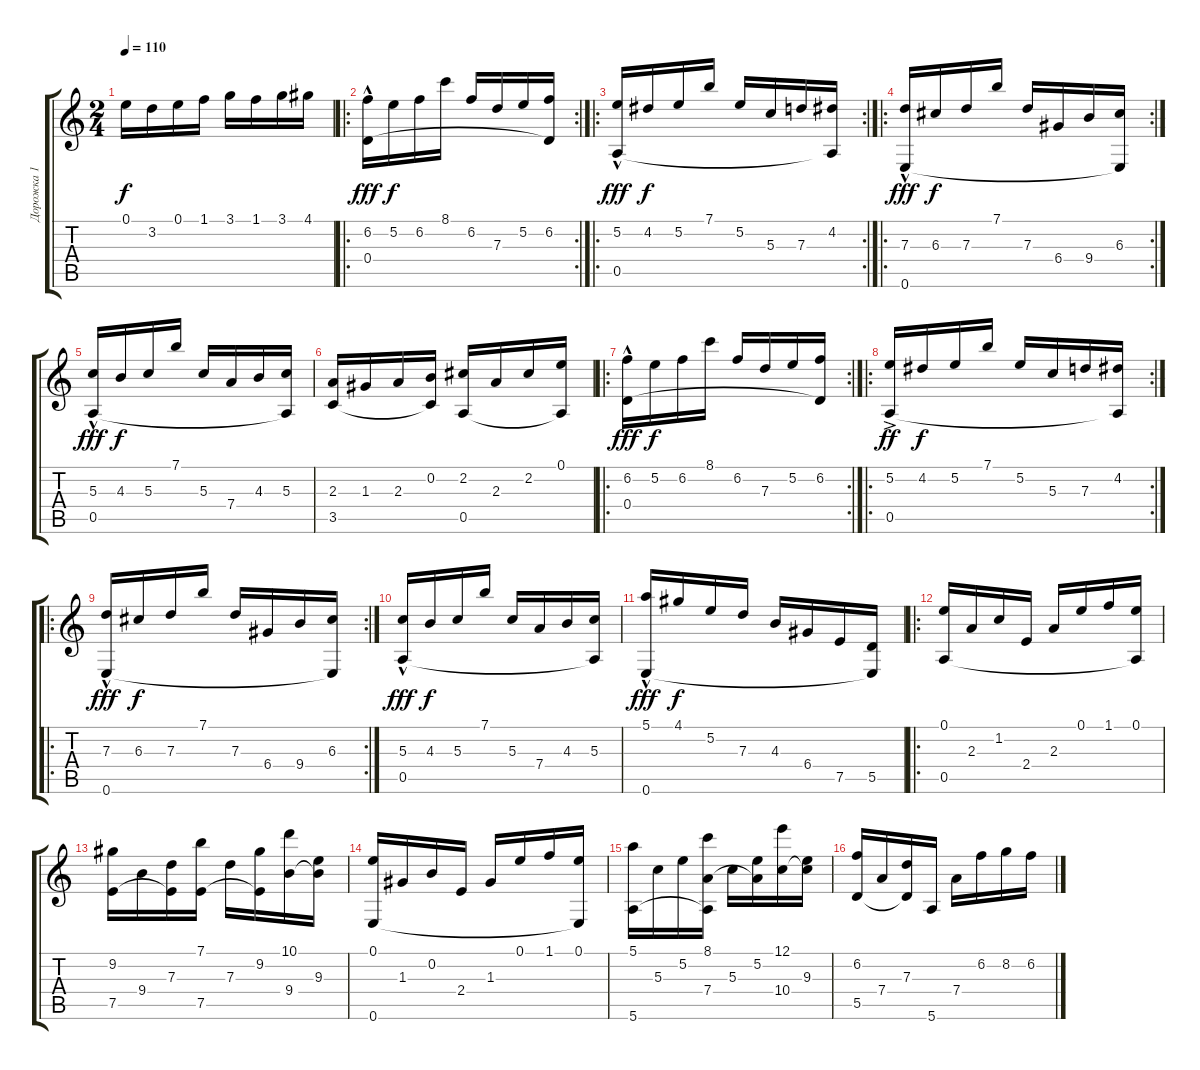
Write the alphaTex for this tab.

\track ("Дорожка 1" "Дорожка 1") {instrument acousticguitarnylon}
\staff {score tabs}
\tuning (E4 B3 G3 D3 A2 E2) {hide}
\ts (2 4)
\tempo 110
\clef g2
\ks aminor
0.1.16{dy f} 3.2.16 0.1.16 1.1.16 3.1.16 1.1.16 3.1.16 4.1.16 |
\ro
\rc 2
(6.2{hac} 0.4).16{dy fff} 5.2.16{dy f} 6.2.16 8.1.16 6.2.16 7.3.16 5.2.16 (6.2 0.4{t}).16 |
\ro
\rc 2
(5.2{hac} 0.5).16{dy fff} 4.2.16{dy f} 5.2.16 7.1.16 5.2.16 5.3.16 7.3.16 (4.2 0.5{t}).16 |
\ro
\rc 2
(7.3{hac} 0.6).16{dy fff} 6.3.16{dy f} 7.3.16 7.1.16 7.3.16 6.4.16 9.4.16 (6.3 0.6{t}).16 |
(5.3{hac} 0.5).16{dy fff} 4.3.16{dy f} 5.3.16 7.1.16 5.3.16 7.4.16 4.3.16 (5.3 0.5{t}).16 |
(2.3 3.5).16 1.3.16 2.3.16 (0.2 3.5{t}).16 (2.2 0.5).16 2.3.16 2.2.16 (0.1 0.5{t}).16 |
\ro
\rc 2
(6.2{hac} 0.4).16{dy fff} 5.2.16{dy f} 6.2.16 8.1.16 6.2.16 7.3.16 5.2.16 (6.2 0.4{t}).16 |
\ro
\rc 2
(5.2{ac} 0.5).16{dy ff} 4.2.16{dy f} 5.2.16 7.1.16 5.2.16 5.3.16 7.3.16 (4.2 0.5{t}).16 |
\ro
\rc 2
(7.3{hac} 0.6).16{dy fff} 6.3.16{dy f} 7.3.16 7.1.16 7.3.16 6.4.16 9.4.16 (6.3 0.6{t}).16 |
(5.3{hac} 0.5).16{dy fff} 4.3.16{dy f} 5.3.16 7.1.16 5.3.16 7.4.16 4.3.16 (5.3 0.5{t}).16 |
(5.1{hac} 0.6).16{dy fff} 4.1.16{dy f} 5.2.16 7.3.16 4.3.16 6.4.16 7.5.16 (5.5 0.6{t}).16 |
\ro
(0.1 0.5).16 2.3.16 1.2.16 2.4.16 2.3.16 0.1.16 1.1.16 (0.1 0.5{t}).16 |
(9.2 7.5).16 9.4.16 (7.3 7.5{t}).16 (7.1 7.5).16 7.3.16 (9.2 7.5{t}).16 (10.1 9.4).16 (9.3 9.4{t}).16 |
(0.1 0.6).16 1.3.16 0.2.16 2.4.16 1.3.16 0.1.16 1.1.16 (0.1 0.6{t}).16 |
(5.1 5.6).16 5.3.16 5.2.16 (8.1 7.4 5.6{t}).16 5.3.16 (5.2 7.4{t}).16 (12.1 10.4).16 (9.3 10.4{t}).16 |
(6.2 5.5).16 7.4.16 (7.3 5.5{t}).16 5.6.16 7.4.16 6.2.16 8.2.16 6.2.16
